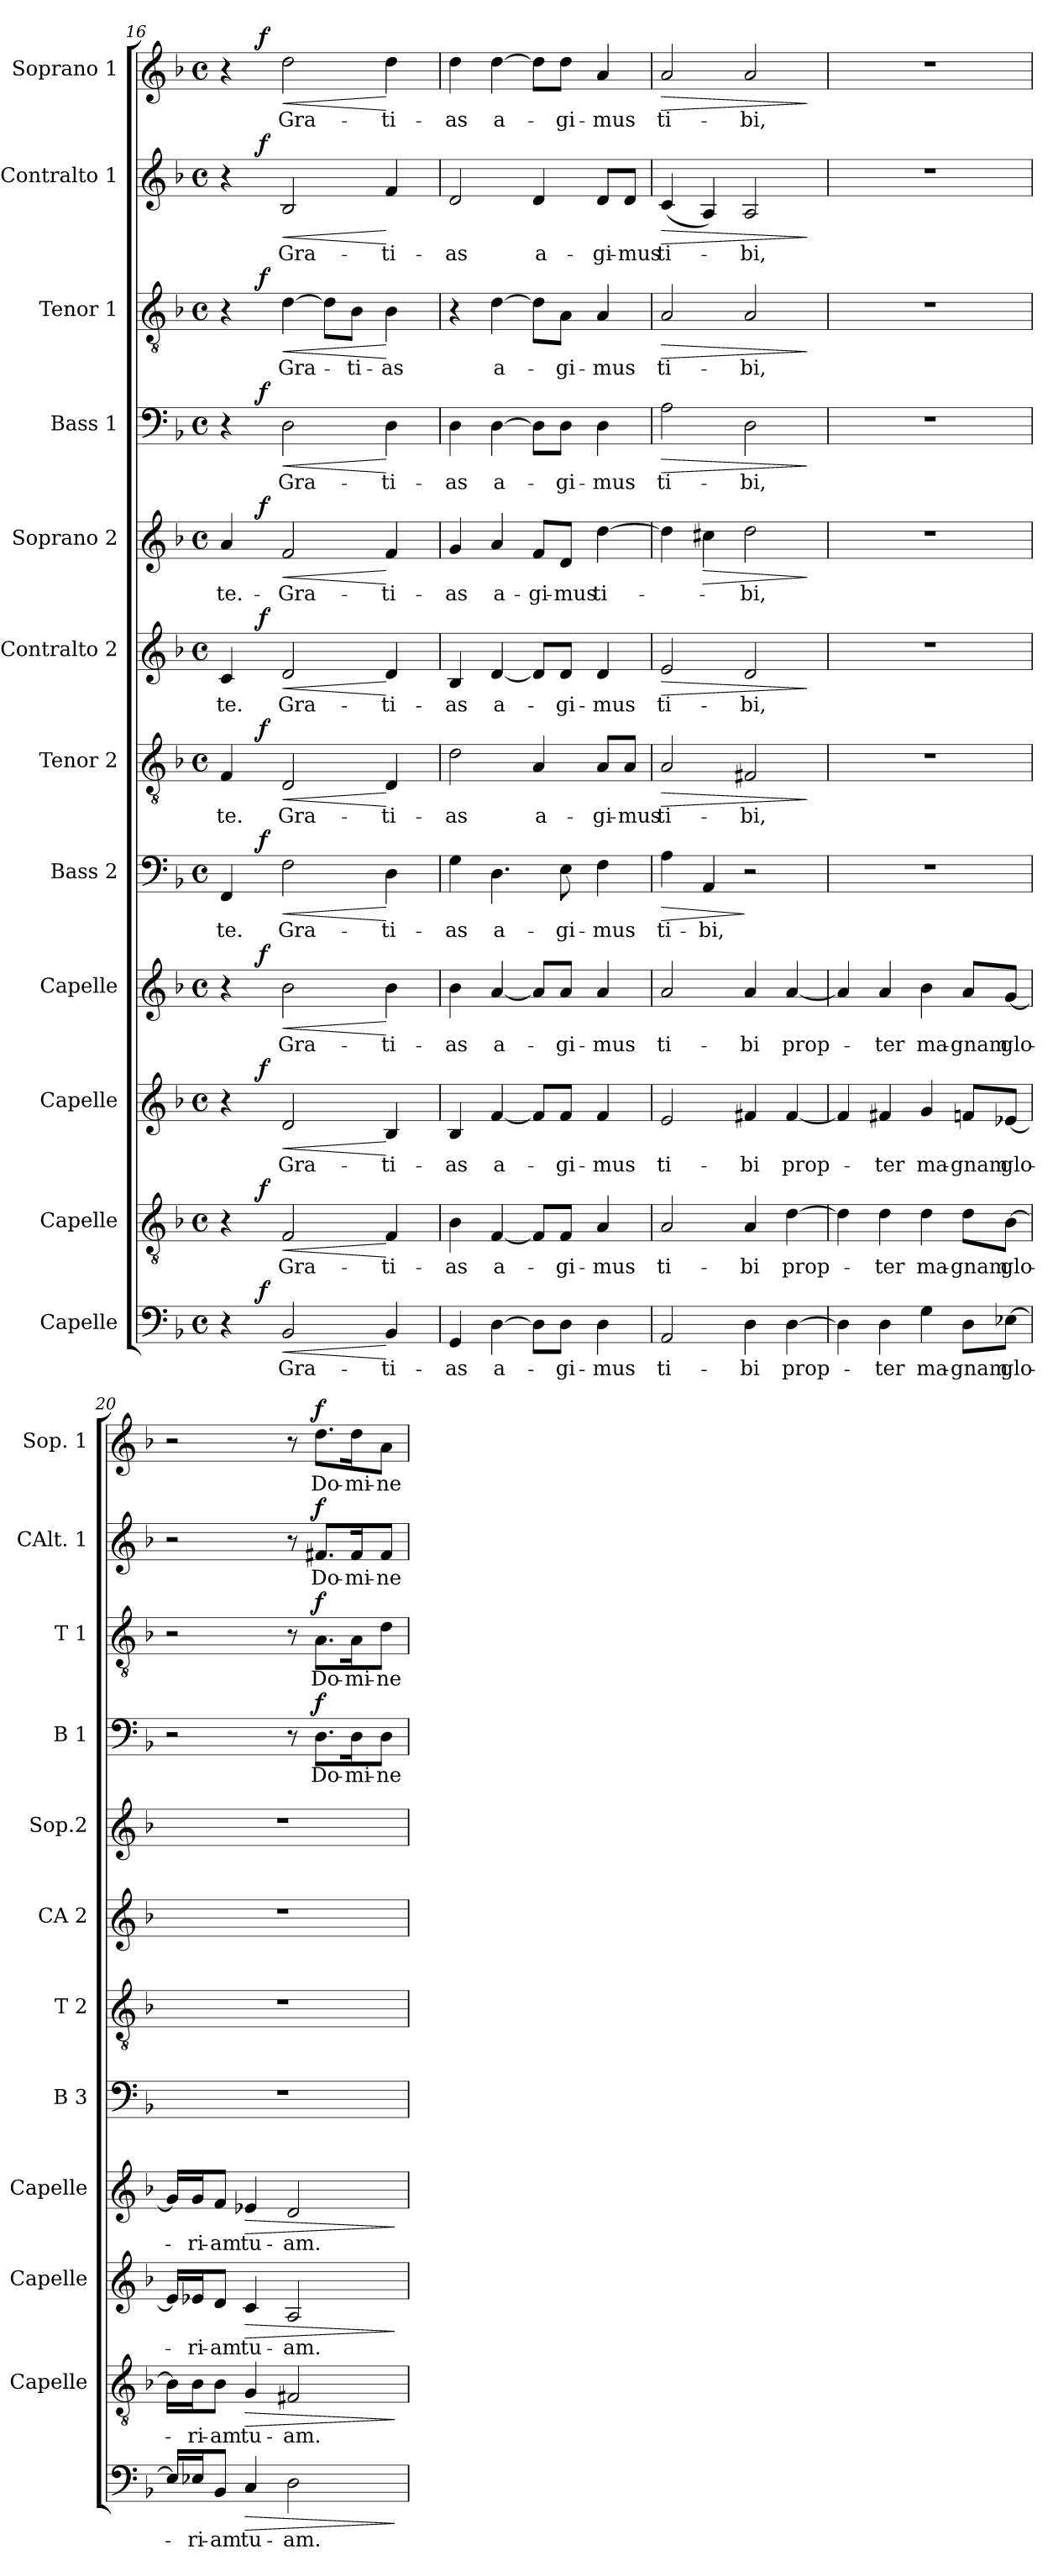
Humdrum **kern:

**kern	**text	**dynam	**kern	**text	**dynam	**kern	**text	**dynam	**kern	**text	**dynam	**kern	**text	**dynam	**kern	**text	**dynam	**kern	**text	**dynam	**kern	**text	**dynam	**kern	**text	**dynam	**kern	**text	**dynam	**kern	**text	**dynam	**kern	**text	**dynam
*part12	*part12	*part12	*part11	*part11	*part11	*part10	*part10	*part10	*part9	*part9	*part9	*part8	*part8	*part8	*part7	*part7	*part7	*part6	*part6	*part6	*part5	*part5	*part5	*part4	*part4	*part4	*part3	*part3	*part3	*part2	*part2	*part2	*part1	*part1	*part1
*staff12	*staff12	*staff12	*staff11	*staff11	*staff11	*staff10	*staff10	*staff10	*staff9	*staff9	*staff9	*staff8	*staff8	*staff8	*staff7	*staff7	*staff7	*staff6	*staff6	*staff6	*staff5	*staff5	*staff5	*staff4	*staff4	*staff4	*staff3	*staff3	*staff3	*staff2	*staff2	*staff2	*staff1	*staff1	*staff1
*I"Capelle	*	*	*I"Capelle	*	*	*I"Capelle	*	*	*I"Capelle	*	*	*I"Bass 2	*	*	*I"Tenor 2	*	*	*I"Contralto 2	*	*	*I"Soprano 2	*	*	*I"Bass 1	*	*	*I"Tenor 1	*	*	*I"Contralto 1	*	*	*I"Soprano 1	*	*
*	*	*	*I'Capelle	*	*	*I'Capelle	*	*	*I'Capelle	*	*	*I'B 3	*	*	*I'T 2	*	*	*I'CA 2	*	*	*I'Sop.2	*	*	*I'B 1	*	*	*I'T 1	*	*	*I'CAlt. 1	*	*	*I'Sop. 1	*	*
*clefF4	*	*	*clefGv2	*	*	*clefG2	*	*	*clefG2	*	*	*clefF4	*	*	*clefGv2	*	*	*clefG2	*	*	*clefG2	*	*	*clefF4	*	*	*clefGv2	*	*	*clefG2	*	*	*clefG2	*	*
*k[b-]	*	*	*k[b-]	*	*	*k[b-]	*	*	*k[b-]	*	*	*k[b-]	*	*	*k[b-]	*	*	*k[b-]	*	*	*k[b-]	*	*	*k[b-]	*	*	*k[b-]	*	*	*k[b-]	*	*	*k[b-]	*	*
*F:	*	*	*F:	*	*	*F:	*	*	*F:	*	*	*F:	*	*	*F:	*	*	*F:	*	*	*F:	*	*	*F:	*	*	*F:	*	*	*F:	*	*	*F:	*	*
*M4/4	*	*	*M4/4	*	*	*M4/4	*	*	*M4/4	*	*	*M4/4	*	*	*M4/4	*	*	*M4/4	*	*	*M4/4	*	*	*M4/4	*	*	*M4/4	*	*	*M4/4	*	*	*M4/4	*	*
*met(c)	*	*	*met(c)	*	*	*met(c)	*	*	*met(c)	*	*	*met(c)	*	*	*met(c)	*	*	*met(c)	*	*	*met(c)	*	*	*met(c)	*	*	*met(c)	*	*	*met(c)	*	*	*met(c)	*	*
=16	=16	=16	=16	=16	=16	=16	=16	=16	=16	=16	=16	=16	=16	=16	=16	=16	=16	=16	=16	=16	=16	=16	=16	=16	=16	=16	=16	=16	=16	=16	=16	=16	=16	=16	=16
*^	*	*	*^	*	*	*^	*	*	*^	*	*	*^	*	*	*^	*	*	*^	*	*	*^	*	*	*^	*	*	*^	*	*	*^	*	*	*^	*	*
4r	8ryy	.	.	4r	8ryy	.	.	4r	8ryy	.	.	4r	8ryy	.	.	4FF/	8ryy	te.	.	4F/	8ryy	te.	.	4c/	8ryy	te.	.	4a/	8ryy	te.-	.	4r	8ryy	.	.	4r	8ryy	.	.	4r	8ryy	.	.	4r	8ryy	.	.
.	32ryy	.	.	.	32ryy	.	.	.	32ryy	.	.	.	32ryy	.	.	.	32ryy	.	.	.	32ryy	.	.	.	32ryy	.	.	.	32ryy	.	.	.	32ryy	.	.	.	32ryy	.	.	.	32ryy	.	.	.	32ryy	.	.
!	!	!	!LO:DY:a	!	!	!	!LO:DY:a	!	!	!	!LO:DY:a	!	!	!	!LO:DY:a	!	!	!	!LO:DY:a	!	!	!	!LO:DY:a	!	!	!	!LO:DY:a	!	!	!	!LO:DY:a	!	!	!	!LO:DY:a	!	!	!	!LO:DY:a	!	!	!	!LO:DY:a	!	!	!	!LO:DY:a
.	2ryy	.	f	.	2ryy	.	f	.	2ryy	.	f	.	2ryy	.	f	.	2ryy	.	f	.	2ryy	.	f	.	2ryy	.	f	.	2ryy	.	f	.	2ryy	.	f	.	2ryy	.	f	.	2ryy	.	f	.	2ryy	.	f
!	!	!	!LO:HP:b	!	!	!	!LO:HP:b	!	!	!	!LO:HP:b	!	!	!	!LO:HP:b	!	!	!	!LO:HP:b	!	!	!	!LO:HP:b	!	!	!	!LO:HP:b	!	!	!	!LO:HP:b	!	!	!	!LO:HP:b	!	!	!	!LO:HP:b	!	!	!	!LO:HP:b	!	!	!	!LO:HP:b
2BB-/	.	Gra-	<	2F/	.	Gra-	<	2d/	.	Gra-	<	2b-\	.	Gra-	<	2F\	.	Gra-	<	2D/	.	Gra-	<	2d/	.	Gra-	<	2f/	.	-Gra-	<	2D\	.	Gra-	<	[4d\	.	Gra-	<	2B-/	.	Gra-	<	2dd\	.	Gra-	<
.	.	.	.	.	.	.	.	.	.	.	.	.	.	.	.	.	.	.	.	.	.	.	.	.	.	.	.	.	.	.	.	.	.	.	.	8d\L]	.	.	.	.	.	.	.	.	.	.	.
.	.	.	.	.	.	.	.	.	.	.	.	.	.	.	.	.	.	.	.	.	.	.	.	.	.	.	.	.	.	.	.	.	.	.	.	8B-\J	.	-ti-	.	.	.	.	.	.	.	.	.
.	4ryy	.	.	.	4ryy	.	.	.	4ryy	.	.	.	4ryy	.	.	.	4ryy	.	.	.	4ryy	.	.	.	4ryy	.	.	.	4ryy	.	.	.	4ryy	.	.	.	4ryy	.	.	.	4ryy	.	.	.	4ryy	.	.
4BB-/	.	-ti-	[	4F/	.	-ti-	[	4B-/	.	-ti-	[	4b-\	.	-ti-	[	4D\	.	-ti-	[	4D/	.	-ti-	[	4d/	.	-ti-	[	4f/	.	-ti-	[	4D\	.	-ti-	[	4B-\	.	-as	[	4f/	.	-ti-	[	4dd\	.	-ti-	[
.	16.ryy	.	.	.	16.ryy	.	.	.	16.ryy	.	.	.	16.ryy	.	.	.	16.ryy	.	.	.	16.ryy	.	.	.	16.ryy	.	.	.	16.ryy	.	.	.	16.ryy	.	.	.	16.ryy	.	.	.	16.ryy	.	.	.	16.ryy	.	.
*v	*v	*	*	*	*	*	*	*v	*v	*	*	*v	*v	*	*	*v	*v	*	*	*v	*v	*	*	*v	*v	*	*	*v	*v	*	*	*v	*v	*	*	*v	*v	*	*	*v	*v	*	*	*v	*v	*	*
*	*	*	*v	*v	*	*	*	*	*	*	*	*	*	*	*	*	*	*	*	*	*	*	*	*	*	*	*	*	*	*	*	*	*	*	*	*
=17	=17	=17	=17	=17	=17	=17	=17	=17	=17	=17	=17	=17	=17	=17	=17	=17	=17	=17	=17	=17	=17	=17	=17	=17	=17	=17	=17	=17	=17	=17	=17	=17	=17	=17	=17
4GG/	-as	.	4B-\	-as	.	4B-/	-as	.	4b-\	-as	.	4G\	-as	.	2d\	-as	.	4B-/	-as	.	4g/	-as	.	4D\	-as	.	4r	.	.	2d/	-as	.	4dd\	-as	.
[4D\	a-	.	[4F/	a-	.	[4f/	a-	.	[4a/	a-	.	4.D\	a-	.	.	.	.	[4d/	a-	.	4a/	a-	.	[4D\	a-	.	[4d\	a-	.	.	.	.	[4dd\	a-	.
8D\L]	.	.	8F/L]	.	.	8f/L]	.	.	8a/L]	.	.	.	.	.	4A/	a-	.	8d/L]	.	.	8f/L	-gi-	.	8D\L]	.	.	8d\L]	.	.	4d/	a-	.	8dd\L]	.	.
8D\J	-gi-	.	8F/J	-gi-	.	8f/J	-gi-	.	8a/J	-gi-	.	8E\	-gi-	.	.	.	.	8d/J	-gi-	.	8d/J	-mus	.	8D\J	-gi-	.	8A\J	-gi-	.	.	.	.	8dd\J	-gi-	.
4D\	-mus	.	4A/	-mus	.	4f/	-mus	.	4a/	-mus	.	4F\	-mus	.	8A/L	-gi-	.	4d/	-mus	.	[4dd\	ti-	.	4D\	-mus	.	4A/	-mus	.	8d/L	-gi-	.	4a/	-mus	.
.	.	.	.	.	.	.	.	.	.	.	.	.	.	.	8A/J	-mus	.	.	.	.	.	.	.	.	.	.	.	.	.	8d/J	-mus	.	.	.	.
=18	=18	=18	=18	=18	=18	=18	=18	=18	=18	=18	=18	=18	=18	=18	=18	=18	=18	=18	=18	=18	=18	=18	=18	=18	=18	=18	=18	=18	=18	=18	=18	=18	=18	=18	=18
!	!	!	!	!	!	!	!	!	!	!	!	!	!	!LO:HP:b	!	!	!LO:HP:b	!	!	!LO:HP:b	!	!	!	!	!	!LO:HP:b	!	!	!LO:HP:b	!	!	!LO:HP:b	!	!	!LO:HP:b
2AA/	ti-	.	2A/	ti-	.	2e/	ti-	.	2a/	ti-	.	4A\	ti-	>	2A/	ti-	>	2e/	ti-	>	4dd\]	.	.	2A\	ti-	>	2A/	ti-	>	(4c/	ti-	>	2a/	ti-	>
!	!	!	!	!	!	!	!	!	!	!	!	!	!	!	!	!	!	!	!	!	!	!	!LO:HP:b	!	!	!	!	!	!	!	!	!	!	!	!
.	.	.	.	.	.	.	.	.	.	.	.	4AA/	-bi,	.	.	.	.	.	.	.	4cc#X\	.	>	.	.	.	.	.	.	4A/)	.	.	.	.	.
4D\	-bi	.	4A/	-bi	.	4f#X/	-bi	.	4a/	-bi	.	2r	.	]	2F#X/	-bi,	.	2d/	-bi,	.	2dd\	-bi,	.	2D\	-bi,	.	2A/	-bi,	.	2A/	-bi,	.	2a/	-bi,	.
[4D\	prop-	.	[4d\	prop-	.	[4f#/	prop-	.	[4a/	prop-	.	.	.	.	.	.	.	.	.	.	.	.	.	.	.	.	.	.	.	.	.	.	.	.	.
.	.	.	.	.	.	.	.	.	.	.	.	.	.	.	.	.	]	.	.	]	.	.	]	.	.	]	.	.	]	.	.	]	.	.	]
!!LO:PB:g=z
=19	=19	=19	=19	=19	=19	=19	=19	=19	=19	=19	=19	=19	=19	=19	=19	=19	=19	=19	=19	=19	=19	=19	=19	=19	=19	=19	=19	=19	=19	=19	=19	=19	=19	=19	=19
4D\]	.	.	4d\]	.	.	4f#/]	.	.	4a/]	.	.	1r	.	.	1r	.	.	1r	.	.	1r	.	.	1r	.	.	1r	.	.	1r	.	.	1r	.	.
4D\	-ter	.	4d\	-ter	.	4f#X/	-ter	.	4a/	-ter	.	.	.	.	.	.	.	.	.	.	.	.	.	.	.	.	.	.	.	.	.	.	.	.	.
4G\	ma-	.	4d\	ma-	.	4g/	ma-	.	4b-\	ma-	.	.	.	.	.	.	.	.	.	.	.	.	.	.	.	.	.	.	.	.	.	.	.	.	.
8D\L	-gnam	.	8d\L	-gnam	.	8fn/L	-gnam	.	8a/L	-gnam	.	.	.	.	.	.	.	.	.	.	.	.	.	.	.	.	.	.	.	.	.	.	.	.	.
[8E-X\J	glo-	.	[8B-\J	glo-	.	[8e-X/J	glo-	.	[8g/J	glo-	.	.	.	.	.	.	.	.	.	.	.	.	.	.	.	.	.	.	.	.	.	.	.	.	.
=20	=20	=20	=20	=20	=20	=20	=20	=20	=20	=20	=20	=20	=20	=20	=20	=20	=20	=20	=20	=20	=20	=20	=20	=20	=20	=20	=20	=20	=20	=20	=20	=20	=20	=20	=20
16E-/LL]	.	.	16B-\LL]	.	.	16e-/LL]	.	.	16g/LL]	.	.	1r	.	.	1r	.	.	1r	.	.	1r	.	.	2r	.	.	2r	.	.	2r	.	.	2r	.	.
16E-X/J	-ri-	.	16B-\J	-ri-	.	16e-X/J	-ri-	.	16g/J	-ri-	.	.	.	.	.	.	.	.	.	.	.	.	.	.	.	.	.	.	.	.	.	.	.	.	.
8BB-/J	-am	.	8B-\J	-am	.	8d/J	-am	.	8f/J	-am	.	.	.	.	.	.	.	.	.	.	.	.	.	.	.	.	.	.	.	.	.	.	.	.	.
!	!	!LO:HP:b	!	!	!LO:HP:b	!	!	!LO:HP:b	!	!	!LO:HP:b	!	!	!	!	!	!	!	!	!	!	!	!	!	!	!	!	!	!	!	!	!	!	!	!
4C/	tu-	>	4G/	tu-	>	4c/	tu-	>	4e-X/	tu-	>	.	.	.	.	.	.	.	.	.	.	.	.	.	.	.	.	.	.	.	.	.	.	.	.
2D\	-am.	.	2F#X/	-am.	.	2A/	-am.	.	2d/	-am.	.	.	.	.	.	.	.	.	.	.	.	.	.	8r	.	.	8r	.	.	8r	.	.	8r	.	.
!	!	!	!	!	!	!	!	!	!	!	!	!	!	!	!	!	!	!	!	!	!	!	!	!	!	!LO:DY:a	!	!	!LO:DY:a	!	!	!LO:DY:a	!	!	!LO:DY:a
.	.	.	.	.	.	.	.	.	.	.	.	.	.	.	.	.	.	.	.	.	.	.	.	8.D\L	Do-	f	8.A\L	Do-	f	8.f#X/L	Do-	f	8.dd\L	Do-	f
.	.	.	.	.	.	.	.	.	.	.	.	.	.	.	.	.	.	.	.	.	.	.	.	16D\k	-mi-	.	16A\k	-mi-	.	16f#/k	-mi-	.	16dd\k	-mi-	.
.	.	.	.	.	.	.	.	.	.	.	.	.	.	.	.	.	.	.	.	.	.	.	.	8D\J	-ne	.	8d\J	-ne	.	8f#/J	-ne	.	8a\J	-ne	.
.	.	]	.	.	]	.	.	]	.	.	]	.	.	.	.	.	.	.	.	.	.	.	.	.	.	.	.	.	.	.	.	.	.	.	.
=	=	=	=	=	=	=	=	=	=	=	=	=	=	=	=	=	=	=	=	=	=	=	=	=	=	=	=	=	=	=	=	=	=	=	=
*-	*-	*-	*-	*-	*-	*-	*-	*-	*-	*-	*-	*-	*-	*-	*-	*-	*-	*-	*-	*-	*-	*-	*-	*-	*-	*-	*-	*-	*-	*-	*-	*-	*-	*-	*-
